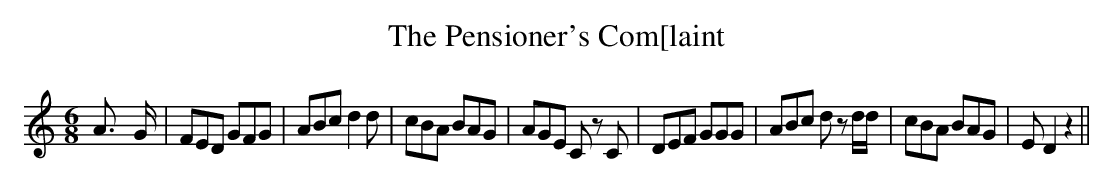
X:1
T:The Pensioner's Com[laint
M:6/8
L:1/8
K:C
 A3/2- G/2| FED GFG| ABc d2 d| cBA BAG| AGE C z C| DEF GGG| ABc d z d/2d/2|\
 cBA BAG| E D2 z2||
